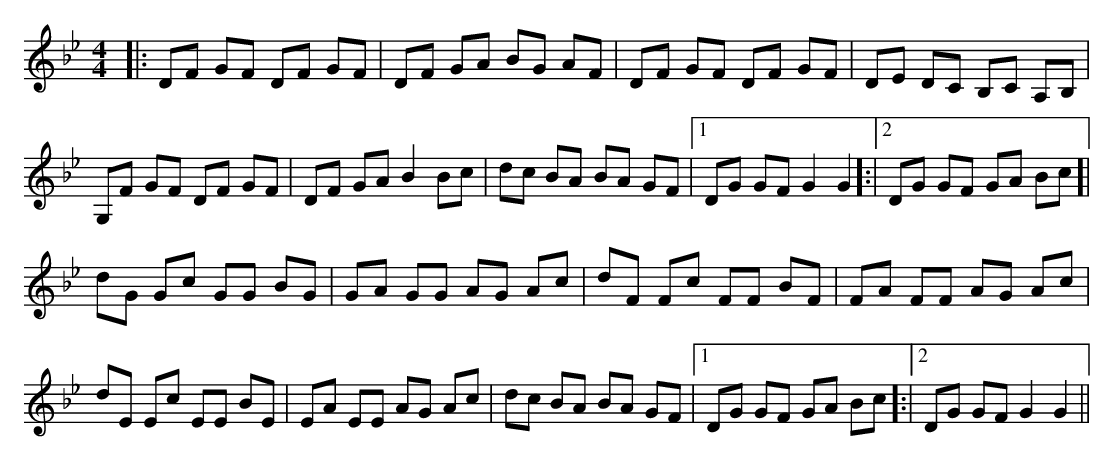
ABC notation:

X:1
M:4/4
K:Gmin
|:DF GF DF GF|DF GA BG AF|DF GF DF GF| DE DC B,C A,B,|
 G,F GF DF GF|DF GA B2 Bc|dc BA BA GF|1 1DG GF G2 G2]:|2 2DG GF GA Bc]|
dG Gc GG BG|GA GG AG Ac|dF Fc FF BF|FA FF AG Ac|
 dE Ec EE BE|EA EE AG Ac| dc BA BA GF|1 DG GF GA Bc]:|2 DG GF G2 G2||
